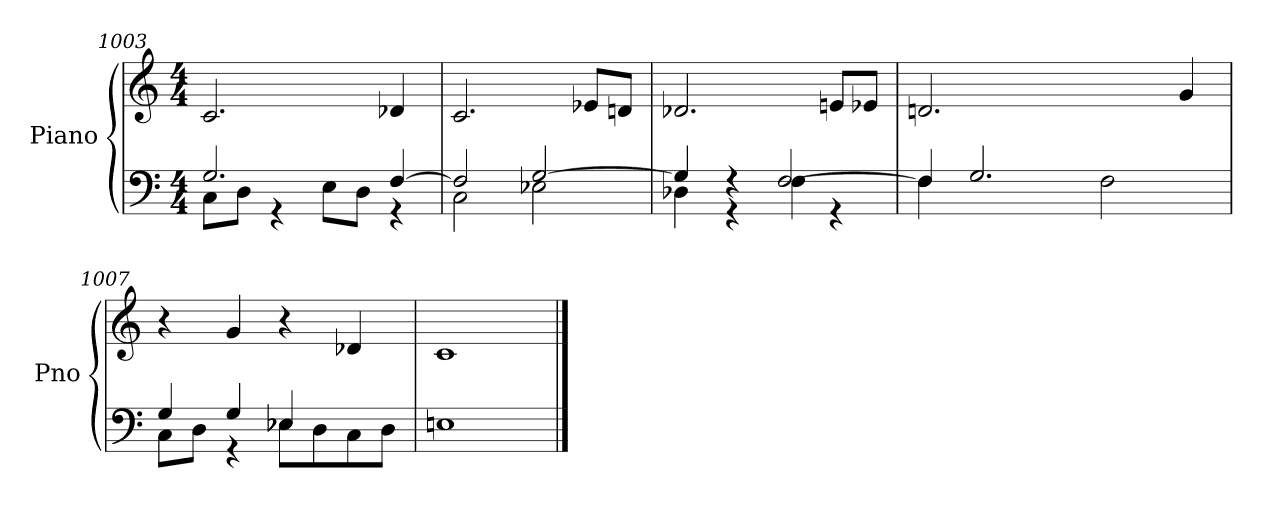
**kern	**kern
*part1	*part1
*staff2	*staff1
*I"Piano	*
*I'Pno	*
!!LO:PB:g=z
*clefF4	*clefG2
*k[]	*k[]
*M4/4	*M4/4
=1003	=1003
*^	*
2.G/	8C\L	2.c/
.	8D\J	.
.	4rGG	.
.	8E\L	.
.	8D\J	.
[4F/	4rGG	4d-X/
=1004	=1004	=1004
2F/]	2C\	2.c/
[2G/	2E-X\	.
.	.	8e-X/L
.	.	8dn/J
=1005	=1005	=1005
4G/]	4D-X\	2.d-X/
4rF	4rGG	.
[2F/	4F\	.
.	4rGG	8en/L
.	.	8e-X/J
=1006	=1006	=1006
4F/]	4F\	2.dn/
2.G/	1.ryy	.
.	.	2.ryy
2F\	.	.
4ryy	.	4g/
=1007	=1007	=1007
4G/	8C\L	4r
.	8D\J	.
4G/	4rGG	4g/
4E-X/	8E-\L	4r
.	8D\	.
4ryy	8C\	4d-X/
.	8D\J	.
*v	*v	*
=1008	=1008
1En	1c
==	==
*-	*-
